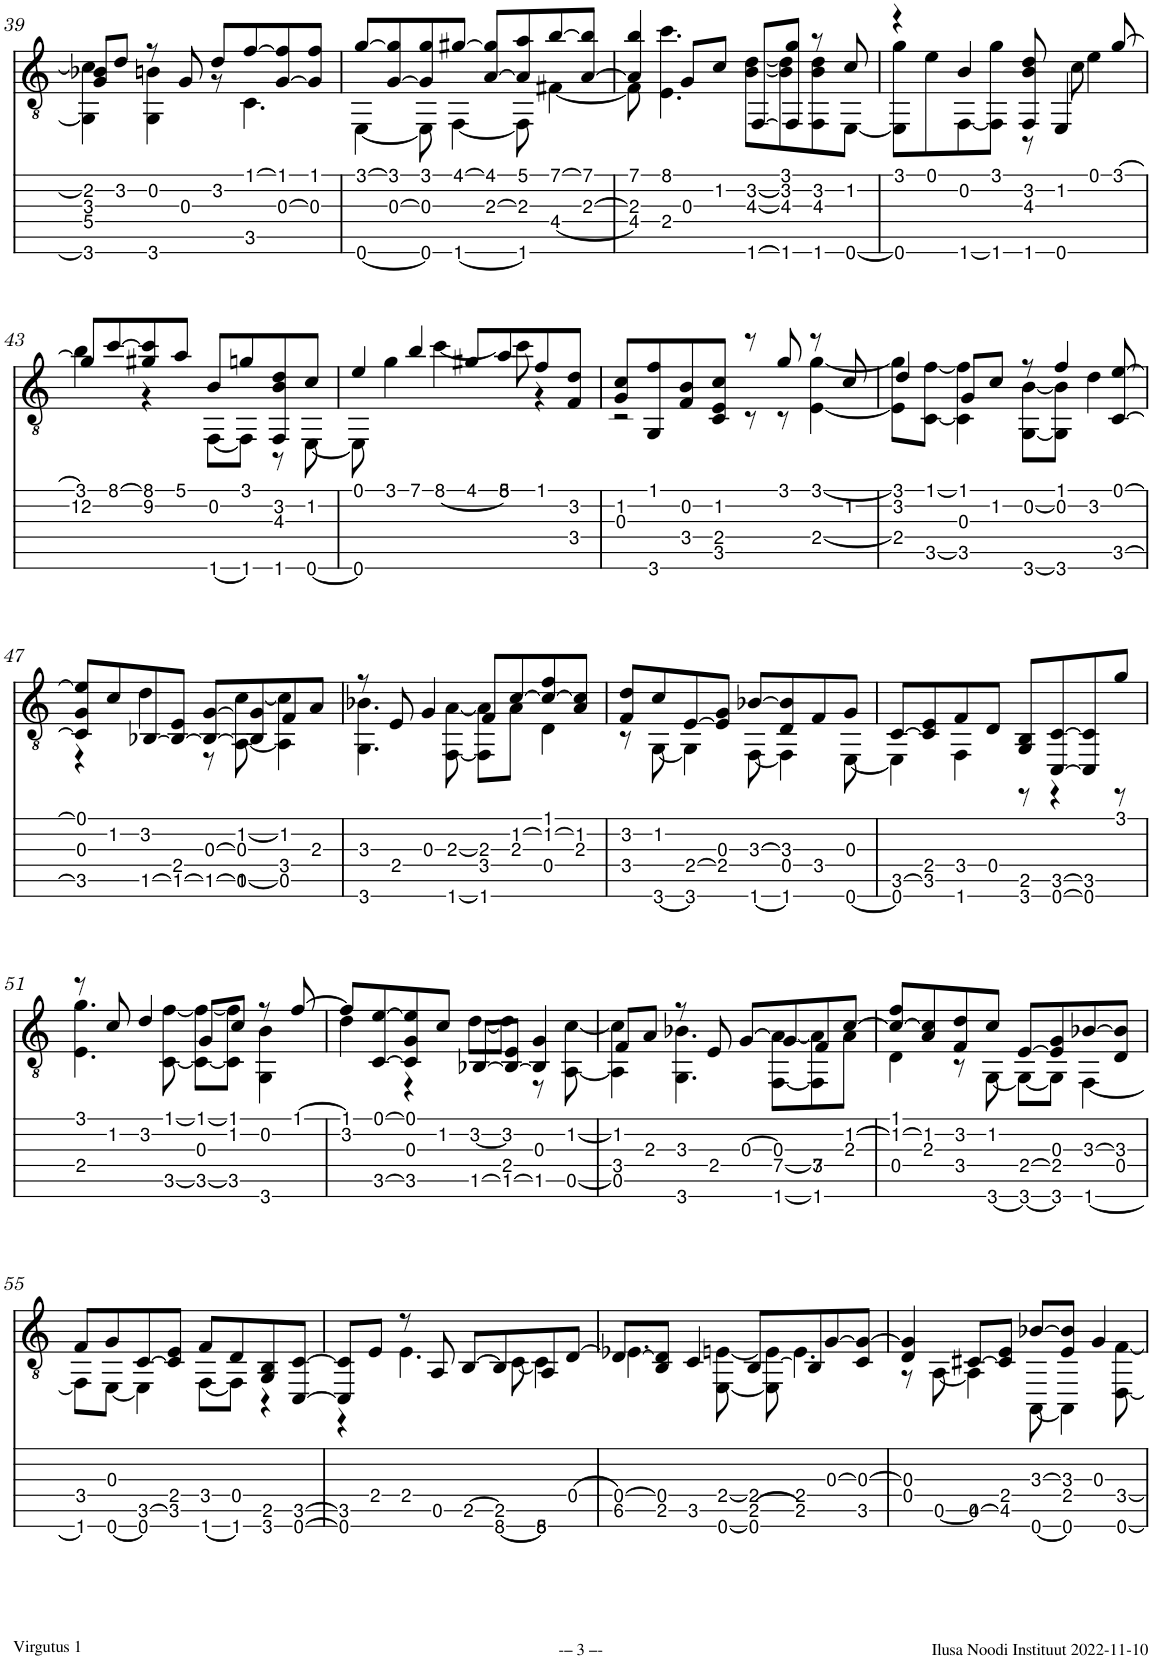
**kern	**kern
*part1	*part1
*staff2	*staff1
*I"Classical Guitar	*
!!LO:PB:g=z
*	*clefGv2
*k[]	*k[]
*M4/4	*M4/4
=39	=39
*^	*^
8G\ 8B-X\L	4GG] 4c#]	8G/ 8B-X/L	4GG\] 4c#\]
8dJ	.	8d/J	.
8r	4GG 4Bn	8r	4GG\ 4Bn\
8G	.	8G/	.
8dL	8r	8d/L	8r
[8fJ	4.C	[8f/	4.C\
[8G\ 8f]\L	.	[8G/ 8f/]	.
8G]\ 8f\J	.	8G/] 8f/J	.
=40	=40	=40	=40
[8gL	[4EE	[8g/L	[4EE\
[8G\ 8g]\J	.	[8G/ 8g/]	.
8G]\ 8g\L	8EE]	8G/] 8g/	8EE\]
[8g#XJ	[4FF	[8g#X/J	[4FF\
[8A\ 8g#]\L	.	[8A/ 8g#/]L	.
8A]\ 8a\J	8FF]	8A/] 8a/	8FF\]
[8bL	[4F#X	[8b/	[4F#X\
[8A\ 8b]\J	.	[8A/ 8b/]J	.
=41	=41	=41	=41
4A] 4b	8F#]	4A/] 4b/	8F#\]
.	4.E 4.cc	.	4.E\ 4.cc\
8GL	.	8G/L	.
8cJ	.	8c/J	.
[8FFL	[8B\ [8d\L	[8FF/L	[8B\ [8d\L
8FF]\ 8g\J	8B]\ 8d]\J	8FF/] 8g/J	8B\] 8d\]
8r	8FF\ 8B\ 8d\L	8r	8FF\ 8B\ 8d\
8c	[8EEJ	8c/	[8EE\J
=42	=42	=42	=42
4r	8EE]\ 8g\L	4r	8EE\] 8g\L
.	8eJ	.	8e\
4B	[8FFL	4B/	[8FF\
.	8FF]\ 8g\J	.	8FF\] 8g\J
8FF 8B 8d	8r	8FF/ 8B/ 8d/	8r
4EE	8c	4EE/	8c\
.	4e	.	4e\
[8g	.	[8g/	.
!!LO:LB:g=z	!!
=43	=43	=43	=43
8gL]	4b	8g/L]	4b\
[8ccJ	.	[8cc/	.
8g#X\ 8cc]\L	4r	8g#X/ 8cc/]	4r
8aJ	.	8a/J	.
8BL	[8FFL	8B/L	[8FF\L
8gJ	8FFJ]	8gn/	8FF\J]
8FF\ 8B\ 8d\L	8r	8FF/ 8B/ 8d/	8r
8cJ	[8EE	8c/J	[8EE\
=44	=44	=44	=44
4e	8EE]	4e/	8EE\]
.	4g	.	4g\
4b	.	4b/	.
.	[4cc	.	[4cc\
8g#XL	.	8g#X/L	.
8aJ	8cc]	8a/	8cc\]
8fL	4r	8f/	4r
8F\ 8d\J	.	8F/ 8d/J	.
=45	=45	=45	=45
8G\ 8c\L	2r	8G/ 8c/L	2r
8GG\ 8f\J	.	8GG/ 8f/	.
8F\ 8B\L	.	8F/ 8B/	.
8C\ 8E\ 8c\J	.	8C/ 8E/ 8c/J	.
8r	8r	8r	8r
8g	8r	8g/	8r
8r	[4E [4g	8r	[4E\ [4g\
8c	.	8c/	.
=46	=46	=46	=46
4d	8E]\ 8g]\L	4d/	8E\] 8g\]L
.	[8C\ [8f\J	.	[8C\ [8f\J
8GL	4C] 4f]	8G/L	4C\] 4f\]
8cJ	.	8c/J	.
8r	[8GG\ [8B\L	8r	[8GG\ [8B\L
4f	8GG]\ 8B]\J	4f/	8GG\] 8B\]J
.	4d	.	4d\
[8C [8e	.	[8C/ [8e/	.
!!LO:LB:g=z	!!
=47	=47	=47	=47
8C]\ 8G\ 8e]\L	4r	8C/] 8G/ 8e/]L	4r
8cJ	.	8c/	.
[8BB-XL	4d	[8BB-X/	4d\
8BB-_\ 8E\J	.	8BB-/_ 8E/J	.
8BB-_\ [8G\L	8r	8BB-/_ [8G/L	8r
8BB-]\ 8G]\J	[8AA [8c	8BB-/] 8G/]	[8AA\ [8c\
8FL	4AA] 4c]	8F/	4AA\] 4c\]
8AJ	.	8A/J	.
=48	=48	=48	=48
8r	4.GG 4.B-X	8r	4.GG\ 4.B-X\
8E	.	8E/	.
4G	.	4G/	.
.	[8FF [8A	.	[8FF\ [8A\
8FL	8FF]\ 8A]\L	8F/L	8FF\] 8A\]L
[8cJ	8AJ	[8c/	8A\J
8c_\ 8f\L	4D	8c/_ 8f/	4D\
8A\ 8c]\J	.	8A/ 8c/]J	.
=49	=49	=49	=49
8F\ 8d\L	8r	8F/ 8d/L	8r
8cJ	[8GG	8c/	[8GG\
[8EL	4GG]	[8E/	4GG\]
8E]\ 8G\J	.	8E/] 8G/J	.
[8B-XL	[8FF	[8B-X/L	[8FF\
8D\ 8B-]\J	4FF]	8D/ 8B-/]	4FF\]
8FL	.	8F/	.
8GJ	[8EE	8G/J	[8EE\
=50	=50	=50	=50
[8CL	4EE]	[8C/L	4EE\]
8C]\ 8E\J	.	8C/] 8E/	.
8FL	4FF	8F/	4FF\
8DJ	.	8D/J	.
8GG\ 8BB\L	8r	8GG/ 8BB/L	8r
[8CC\ [8C\J	4r	[8CC/ [8C/	4r
8CC]\ 8C]\L	.	8CC/] 8C/]	.
8gJ	8r	8g/J	8r
!!LO:LB:g=z	!!
=51	=51	=51	=51
8r	4.E 4.g	8r	4.E\ 4.g\
8c	.	8c/	.
4d	.	4d/	.
.	[8C [8f	.	[8C\ [8f\
8GL	8C_\ 8f_\L	8G/L	8C\_ 8f\_L
8cJ	8C]\ 8f]\J	8c/J	8C\] 8f\]J
8r	4GG 4B	8r	4GG\ 4B\
[8f	.	[8f/	.
=52	=52	=52	=52
8fL]	4d	8f/L]	4d\
[8C\ [8e\J	.	[8C/ [8e/	.
8C]\ 8G\ 8e]\L	4r	8C/] 8G/ 8e/]	4r
8cJ	.	8c/J	.
[8BB-XL	[8dL	[8BB-X/L	[8d\L
8BB-_\ 8E\J	8dJ]	8BB-/_ 8E/J	8d\J]
4BB-] 4G	8r	4BB-/] 4G/	8r
.	[8AA [8c	.	[8AA\ [8c\
=53	=53	=53	=53
8FL	4AA] 4c]	8F/L	4AA\] 4c\]
8AJ	.	8A/J	.
8r	4.GG 4.B-X	8r	4.GG\ 4.B-X\
8E	.	8E/	.
[8GL	.	[8G/L	.
8GJ]	[8FF [8A	8G/]	[8FF\ [8A\L
8FL	8FF]\ 8A]\L	8F/	8FF\] 8A\]
[8cJ	8AJ	[8c/J	8A\J
=54	=54	=54	=54
8c_\ 8f\L	4D	8c/_ 8f/L	4D\
8A\ 8c]\J	.	8A/ 8c/]	.
8F\ 8d\L	8r	8F/ 8d/	8r
8cJ	[8GG	8c/J	[8GG\
[8EL	8GGL_	[8E/L	8GG\L_
8E]\ 8G\J	8GGJ]	8E/] 8G/	8GG\J]
[8B-XL	[4FF	[8B-X/	[4FF\
8D\ 8B-]\J	.	8D/ 8B-/]J	.
!!LO:LB:g=z	!!
=55	=55	=55	=55
8FL	8FFL]	8F/L	8FF\L]
8GJ	[8EEJ	8G/	[8EE\J
[8CL	4EE]	[8C/	4EE\]
8C]\ 8E\J	.	8C/] 8E/J	.
8FL	[8FFL	8F/L	[8FF\L
8DJ	8FFJ]	8D/	8FF\J]
8GG\ 8BB\L	4r	8GG/ 8BB/	4r
[8CC\ [8C\J	.	[8CC/ [8C/J	.
=56	=56	=56	=56
8CC]\ 8C]\L	4r	8CC/] 8C/]L	4r
8EJ	.	8E/J	.
8r	4.E	8r	4.E\
8AA	.	8AA/	.
[8BBL	.	[8BB/L	.
8BBJ]	[8C	8BB/]	[8C\
8AAL	4C]	8AA/	4C\]
[8DJ	.	[8D/J	.
=57	=57	=57	=57
8DL_	4.E-X	8D/L_	4.E-X\
8BB\ 8D]\J	.	8BB/ 8D/]J	.
4C	.	4C/	.
.	[8EE [8En	.	[8EE\ [8En\
[8BBL	8EE] 8E]	[8BB/L	8EE\] 8E\]
8BBJ]	4.E	8BB/]	4.E\
[8GL	.	[8G/	.
8C\ 8G_\J	.	8C/ 8G/_J	.
=58	=58	=58	=58
4D 4G]	8r	4D/ 4G/]	8r
.	[8AA	.	[8AA\
[8C#XL	4AA]	[8C#X/L	4AA\]
8C#]\ 8E\J	.	8C#/] 8E/J	.
[8B-XL	[8AAA	[8B-X/L	[8AAA\
8E\ 8B-]\J	4AAA]	8E/ 8B-/]J	4AAA\]
4G	.	4G/	.
.	[8DD [8F	.	[8DD\ [8F\
*v	*v	*	*
*	*v	*v
=	=
*-	*-
